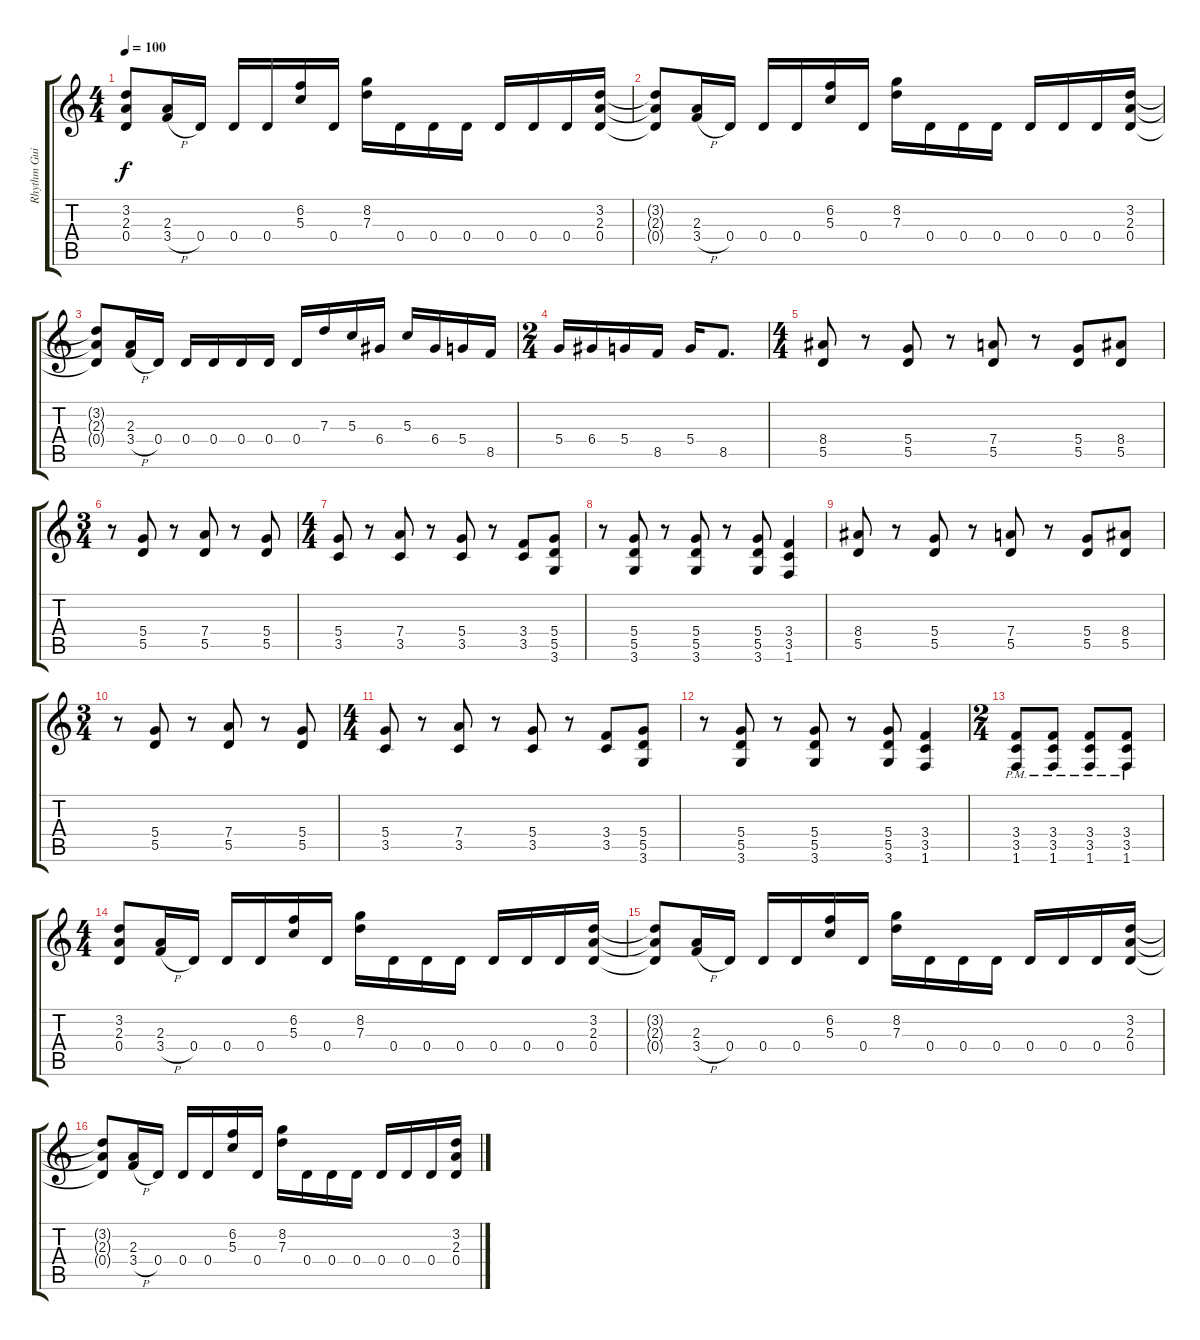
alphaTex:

\track ("Rhythm Guitar 2" "Rhythm Gui") {instrument distortionguitar}
\staff {score tabs}
\tuning (E4 B3 G3 D3 A2 E2) {hide}
\ts (4 4)
\tempo 100
\clef g2
\ks c
(3.2{t} 2.3{t} 0.4{t}).8{dy f} (2.3 3.4{h}).16 0.4.16 0.4.16 0.4.16 (6.2 5.3).16 0.4.16 (8.2 7.3).16 0.4.16 0.4.16 0.4.16 0.4.16 0.4.16 0.4.16 (3.2 2.3 0.4).16 |
(3.2{t} 2.3{t} 0.4{t}).8 (2.3 3.4{h}).16 0.4.16 0.4.16 0.4.16 (6.2 5.3).16 0.4.16 (8.2 7.3).16 0.4.16 0.4.16 0.4.16 0.4.16 0.4.16 0.4.16 (3.2 2.3 0.4).16 |
(3.2{t} 2.3{t} 0.4{t}).8 (2.3 3.4{h}).16 0.4.16 0.4.16 0.4.16 0.4.16 0.4.16 0.4.16 7.3.16 5.3.16 6.4.16 5.3.16 6.4.16 5.4.16 8.5.16 |
\ts (2 4)
5.4.16 6.4.16 5.4.16 8.5.16 5.4.16 8.5.8{d} |
\ts (4 4)
(8.4 5.5).8 r.8 (5.4 5.5).8 r.8 (7.4 5.5).8 r.8 (5.4 5.5).8 (8.4 5.5).8 |
\ts (3 4)
r.8 (5.4 5.5).8 r.8 (7.4 5.5).8 r.8 (5.4 5.5).8 |
\ts (4 4)
(5.4 3.5).8 r.8 (7.4 3.5).8 r.8 (5.4 3.5).8 r.8 (3.4 3.5).8 (5.4 5.5 3.6).8 |
r.8 (5.4 5.5 3.6).8 r.8 (5.4 5.5 3.6).8 r.8 (5.4 5.5 3.6).8 (3.4 3.5 1.6).4 |
(8.4 5.5).8 r.8 (5.4 5.5).8 r.8 (7.4 5.5).8 r.8 (5.4 5.5).8 (8.4 5.5).8 |
\ts (3 4)
r.8 (5.4 5.5).8 r.8 (7.4 5.5).8 r.8 (5.4 5.5).8 |
\ts (4 4)
(5.4 3.5).8 r.8 (7.4 3.5).8 r.8 (5.4 3.5).8 r.8 (3.4 3.5).8 (5.4 5.5 3.6).8 |
r.8 (5.4 5.5 3.6).8 r.8 (5.4 5.5 3.6).8 r.8 (5.4 5.5 3.6).8 (3.4 3.5 1.6).4 |
\ts (2 4)
(3.4{pm} 3.5{pm} 1.6{pm}).8 (3.4{pm} 3.5{pm} 1.6{pm}).8 (3.4{pm} 3.5{pm} 1.6{pm}).8 (3.4{pm} 3.5{pm} 1.6{pm}).8 |
\ts (4 4)
(3.2 2.3 0.4).8 (2.3 3.4{h}).16 0.4.16 0.4.16 0.4.16 (6.2 5.3).16 0.4.16 (8.2 7.3).16 0.4.16 0.4.16 0.4.16 0.4.16 0.4.16 0.4.16 (3.2 2.3 0.4).16 |
(3.2{t} 2.3{t} 0.4{t}).8 (2.3 3.4{h}).16 0.4.16 0.4.16 0.4.16 (6.2 5.3).16 0.4.16 (8.2 7.3).16 0.4.16 0.4.16 0.4.16 0.4.16 0.4.16 0.4.16 (3.2 2.3 0.4).16 |
(3.2{t} 2.3{t} 0.4{t}).8 (2.3 3.4{h}).16 0.4.16 0.4.16 0.4.16 (6.2 5.3).16 0.4.16 (8.2 7.3).16 0.4.16 0.4.16 0.4.16 0.4.16 0.4.16 0.4.16 (3.2 2.3 0.4).16
